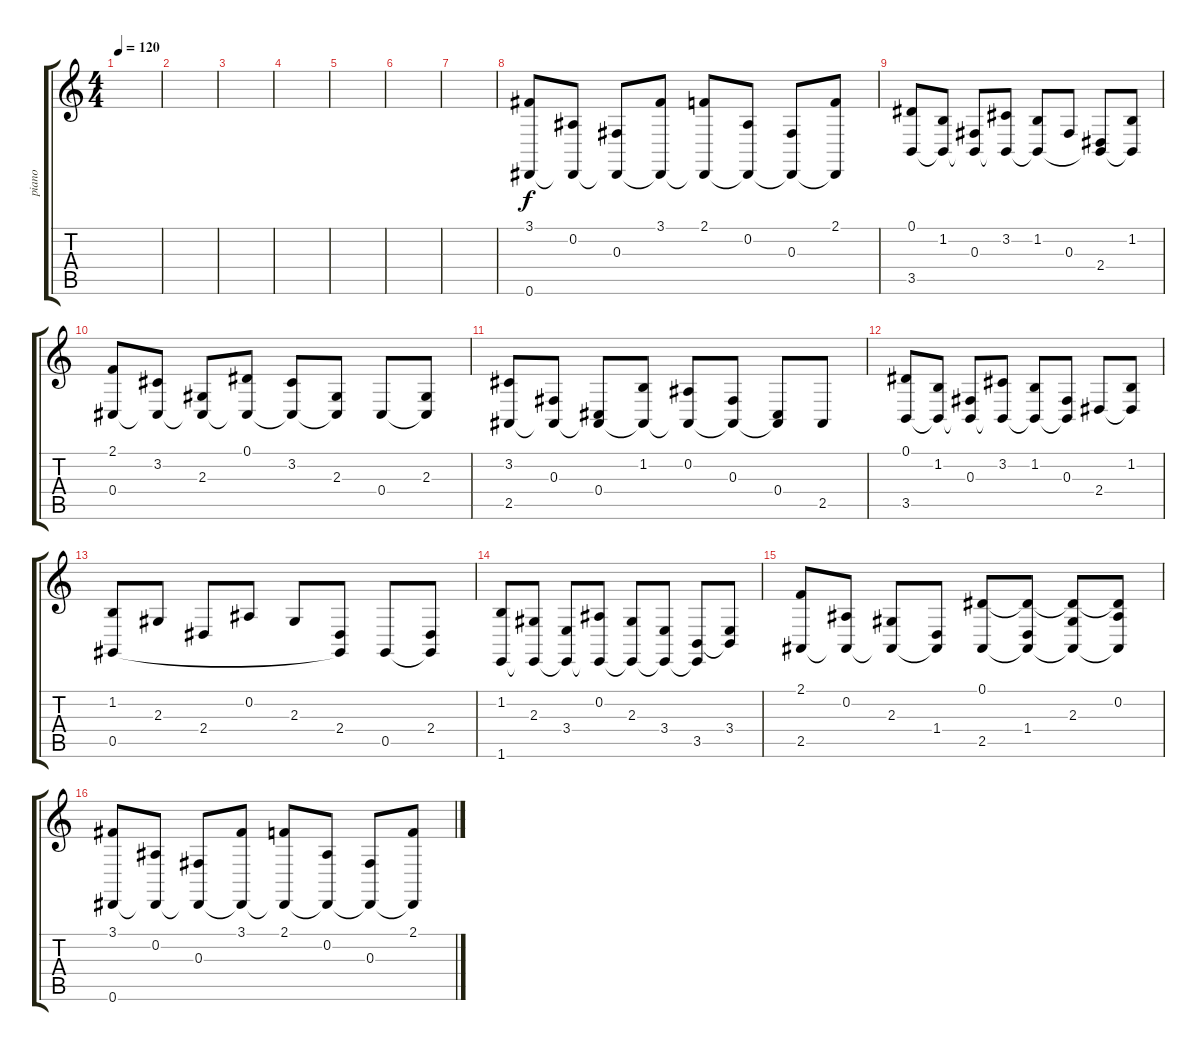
\track ("piano" "piano") {instrument brightacousticpiano}
\staff {score tabs}
\tuning (Eb4 Bb3 Gb3 Db3 Ab2 Eb2) {hide}
\ts (4 4)
\tempo 120
\clef g2
\ks c
|
|
|
|
|
|
|
(3.1 0.6).8 (0.2 0.6{t}).8 (0.3 0.6{t}).8 (3.1 0.6{t}).8 (2.1 0.6{t}).8 (0.2 0.6{t}).8 (0.3 0.6{t}).8 (2.1 0.6{t}).8 |
(0.1 3.5).8 (1.2 3.5{t}).8 (0.3 3.5{t}).8 (3.2 3.5{t}).8 (1.2 3.5{t}).8 0.3.8 (2.4 3.5{t}).8 (1.2 3.5{t}).8 |
(2.1 0.4).8 (3.2 0.4{t}).8 (2.3 0.4{t}).8 (0.1 0.4{t}).8 (3.2 0.4{t}).8 (2.3 0.4{t}).8 0.4.8 (2.3 0.4{t}).8 |
(3.2 2.5).8 (0.3 2.5{t}).8 (0.4 2.5{t}).8 (1.2 2.5{t}).8 (0.2 2.5{t}).8 (0.3 2.5{t}).8 (0.4 2.5{t}).8 2.5.8 |
(0.1 3.5).8 (1.2 3.5{t}).8 (0.3 3.5{t}).8 (3.2 3.5{t}).8 (1.2 3.5{t}).8 (0.3 3.5{t}).8 2.4.8 (1.2 2.4{t}).8 |
(1.2 0.5).8 2.3.8 2.4.8 0.2.8 2.3.8 (2.4 0.5{t}).8 0.5.8 (2.4 0.5{t}).8 |
(1.2 1.6).8 (2.3 1.6{t}).8 (3.4 1.6{t}).8 (0.2 1.6{t}).8 (2.3 1.6{t}).8 (3.4 1.6{t}).8 (3.5 1.6{t}).8 (3.4 3.5{t}).8 |
(2.1 2.5).8 (0.2 2.5{t}).8 (2.3 2.5{t}).8 (1.4 2.5{t}).8 (0.1 2.5).8 (0.1{t} 1.4 2.5{t}).8 (0.1{t} 2.3 2.5{t}).8 (0.1{t} 0.2 2.5{t}).8 |
(3.1 0.6).8 (0.2 0.6{t}).8 (0.3 0.6{t}).8 (3.1 0.6{t}).8 (2.1 0.6{t}).8 (0.2 0.6{t}).8 (0.3 0.6{t}).8 (2.1 0.6{t}).8
